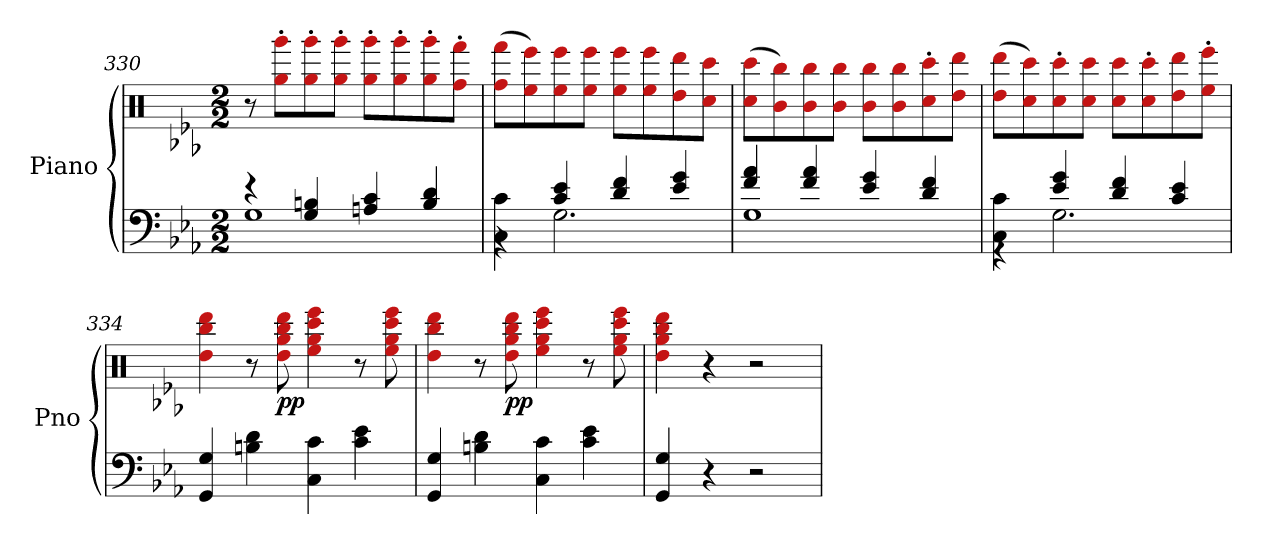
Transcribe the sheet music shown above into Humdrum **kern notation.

**kern	**kern	**dynam
*part1	*part1	*part1
*staff2	*staff1	*staff1/2
*I"Piano	*	*
*I'Pno	*	*
*clefF4	*clefX	*
*k[b-e-a-]	*k[b-e-a-]	*
*M2/2	*M2/2	*
=330	=330	=330
*^	*	*
4re	1G	8r	.
.	.	8gg\' 8ggg\'L	.
4G/ 4Bn/	.	8gg\' 8ggg\'	.
.	.	8gg\' 8ggg\'J	.
4An/ 4c/	.	8gg\' 8ggg\'L	.
.	.	8gg\' 8ggg\'	.
4B/ 4d/	.	8gg\' 8ggg\'	.
.	.	8ff\' 8fff\'J	.
=331	=331	=331	=331
4C\ 4c\	4rBB	(>8ff\ 8fff\L	.
.	.	8ee-\ 8eee-\)	.
2.G\	4c/ 4e-/	8ee-\ 8eee-\	.
.	.	8ee-\ 8eee-\J	.
.	4d/ 4f/	8ee-\ 8eee-\L	.
.	.	8ee-\ 8eee-\	.
.	4e-/ 4g/	8dd\ 8ddd\	.
.	.	8cc\ 8ccc\J	.
!!LO:PB:g=z
=332	=332	=332	=332
4f/ 4a-/	1G	(>8cc\ 8ccc\L	.
.	.	8bn\ 8bbn\)	.
4f/ 4a-/	.	8b\ 8bb\	.
.	.	8b\ 8bb\J	.
4e-/ 4g/	.	8b\ 8bb\L	.
.	.	8b\ 8bb\	.
4d/ 4f/	.	8cc\' 8ccc\'	.
.	.	8dd\ 8ddd\J	.
=333	=333	=333	=333
4C\ 4c\	4rGG	(>8dd\ 8ddd\L	.
.	.	8cc\ 8ccc\)	.
2.G\	4e-/ 4g/	8cc\' 8ccc\'	.
.	.	8cc\ 8ccc\J	.
.	4d/ 4f/	8cc\ 8ccc\L	.
.	.	8cc\' 8ccc\'	.
.	4c/ 4e-/	8dd\ 8ddd\	.
.	.	8ee-\' 8eee-\'J	.
*v	*v	*	*
=334	=334	=334
4GG/ 4G/	4dd\ 4bbn\ 4ddd\	.
4Bn\ 4d\	8r	.
!	!	!LO:DY:b
.	8dd\ 8gg\ 8bb\ 8ddd\	pp
4C\ 4c\	4ee-\ 4gg\ 4ccc\ 4eee-\	.
4c\ 4e-\	8r	.
.	8ee-\ 8gg\ 8ccc\ 8eee-\	.
=335	=335	=335
4GG/ 4G/	4dd\ 4bbn\ 4ddd\	.
4Bn\ 4d\	8r	.
!	!	!LO:DY:b
.	8dd\ 8gg\ 8bb\ 8ddd\	pp
4C\ 4c\	4ee-\ 4gg\ 4ccc\ 4eee-\	.
4c\ 4e-\	8r	.
.	8ee-\ 8gg\ 8ccc\ 8eee-\	.
!!LO:LB:g=z
=336	=336	=336
4GG/ 4G/	4dd\ 4gg\ 4bbn\ 4ddd\	.
4r	4r	.
2r	2r	.
=	=	=
*-	*-	*-
